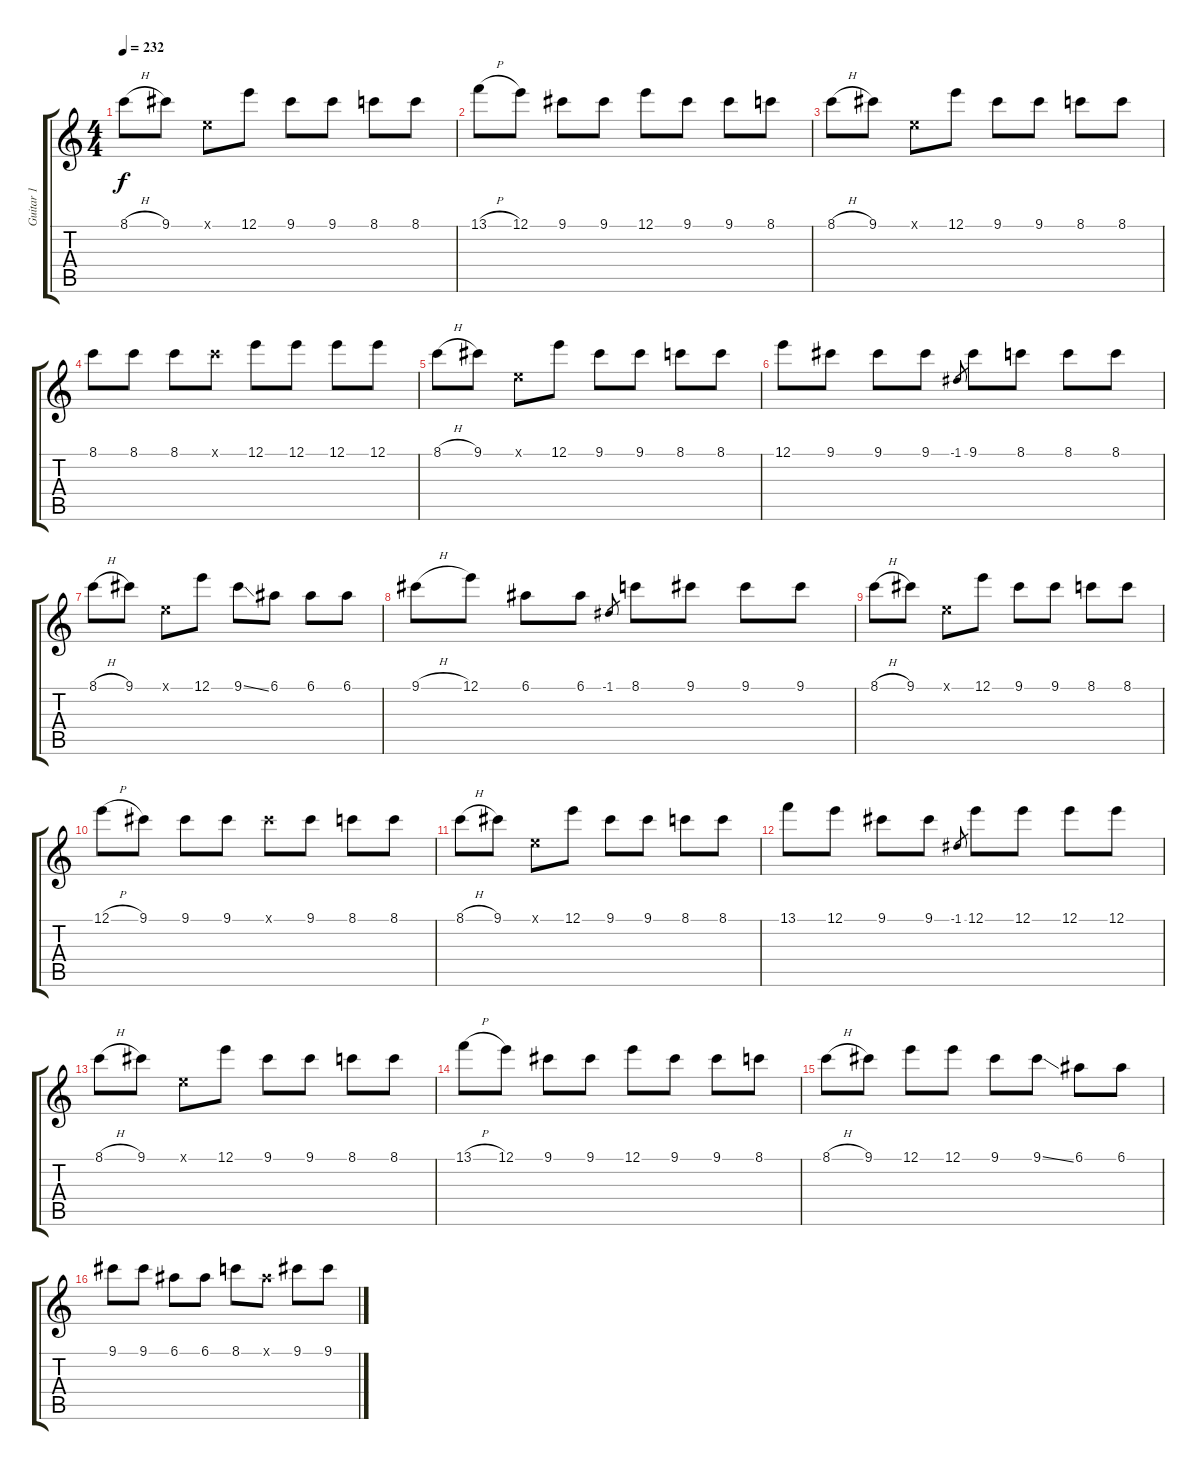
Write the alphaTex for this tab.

\track ("Guitar 1" "Guitar 1") {instrument acousticguitarsteel}
\staff {score tabs}
\tuning (E4 B3 G3 D3 A2 E2) {hide}
\ts (4 4)
\section ("" "")
\tempo 232
\clef g2
\ks c
8.1{h}.8{dy f} 9.1.8 0.1{x}.8 12.1.8 9.1.8 9.1.8 8.1.8 8.1.8 |
13.1{h}.8 12.1.8 9.1.8 9.1.8 12.1.8 9.1.8 9.1.8 8.1.8 |
8.1{h}.8 9.1.8 0.1{x}.8 12.1.8 9.1.8 9.1.8 8.1.8 8.1.8 |
8.1.8 8.1.8 8.1.8 8.1{x}.8 12.1.8 12.1.8 12.1.8 12.1.8 |
8.1{h}.8 9.1.8 0.1{x}.8 12.1.8 9.1.8 9.1.8 8.1.8 8.1.8 |
12.1.8 9.1.8 9.1.8 9.1.8 -1.1.8{gr} 9.1.8 8.1.8 8.1.8 8.1.8 |
8.1{h}.8 9.1.8 0.1{x}.8 12.1.8 9.1{ss}.8 6.1.8 6.1.8 6.1.8 |
9.1{h}.8 12.1.8 6.1.8 6.1.8 -1.1.8{gr} 8.1.8 9.1.8 9.1.8 9.1.8 |
8.1{h}.8 9.1.8 0.1{x}.8 12.1.8 9.1.8 9.1.8 8.1.8 8.1.8 |
12.1{h}.8 9.1.8 9.1.8 9.1.8 9.1{x}.8 9.1.8 8.1.8 8.1.8 |
8.1{h}.8 9.1.8 0.1{x}.8 12.1.8 9.1.8 9.1.8 8.1.8 8.1.8 |
13.1.8 12.1.8 9.1.8 9.1.8 -1.1.8{gr} 12.1.8 12.1.8 12.1.8 12.1.8 |
8.1{h}.8 9.1.8 0.1{x}.8 12.1.8 9.1.8 9.1.8 8.1.8 8.1.8 |
13.1{h}.8 12.1.8 9.1.8 9.1.8 12.1.8 9.1.8 9.1.8 8.1.8 |
8.1{h}.8 9.1.8 12.1.8 12.1.8 9.1.8 9.1{ss}.8 6.1.8 6.1.8 |
9.1.8 9.1.8 6.1.8 6.1.8 8.1.8 6.1{x}.8 9.1.8 9.1.8
